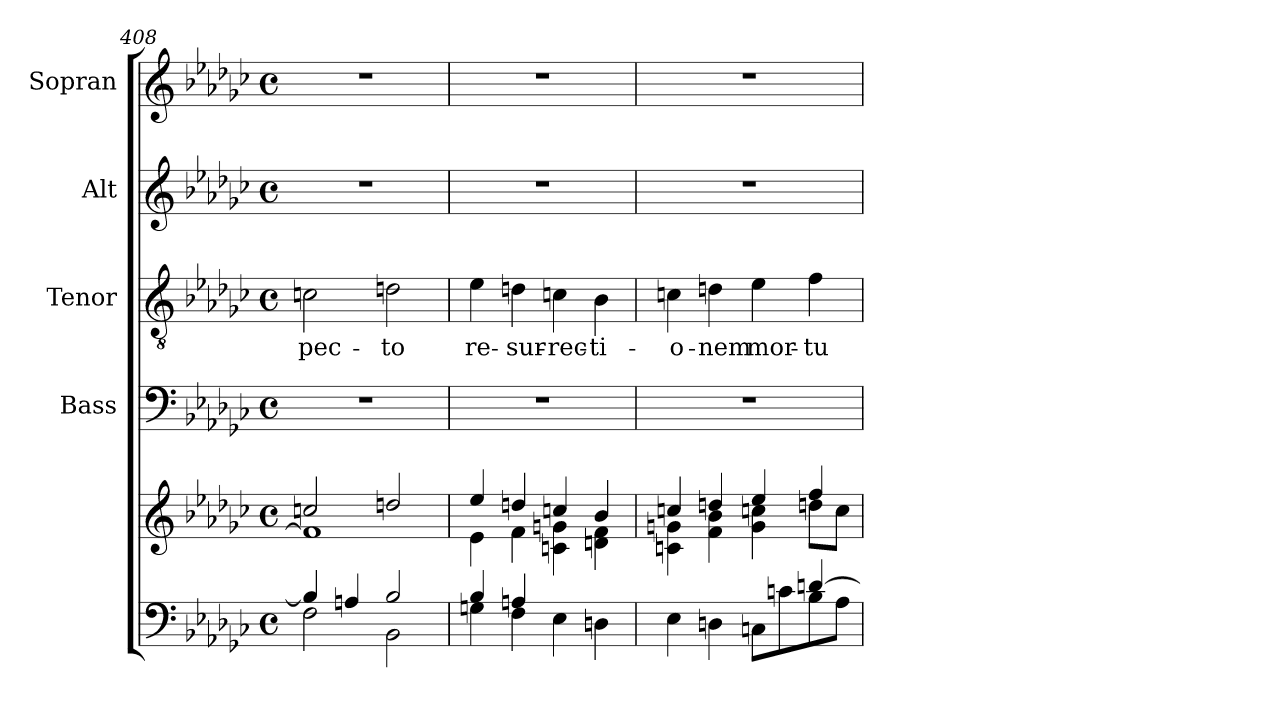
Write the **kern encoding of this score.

**kern	**kern	**kern	**kern	**text	**kern	**kern
*part5	*part5	*part4	*part3	*part3	*part2	*part1
*staff6	*staff5	*staff4	*staff3	*staff3	*staff2	*staff1
*	*	*I"Bass	*I"Tenor	*	*I"Alt	*I"Sopran
*	*	*I'B.	*I'T.	*	*I'A.	*I'S.
*clefF4	*clefG2	*clefF4	*clefGv2	*	*clefG2	*clefG2
*k[b-e-a-d-g-c-]	*k[b-e-a-d-g-c-]	*k[b-e-a-d-g-c-]	*k[b-e-a-d-g-c-]	*	*k[b-e-a-d-g-c-]	*k[b-e-a-d-g-c-]
*G-:	*G-:	*G-:	*G-:	*	*G-:	*G-:
*M4/4	*M4/4	*M4/4	*M4/4	*	*M4/4	*M4/4
*met(c)	*met(c)	*met(c)	*met(c)	*	*met(c)	*met(c)
=408	=408	=408	=408	=408	=408	=408
*^	*^	*	*	*	*	*
!	!	!	!	!	!	!LO:LY:b	!	!
4B-/]	2F\	2ccn/	1f]	1r	2cn\	-pec-	1r	1r
4An/	.	.	.	.	.	.	.	.
!	!	!	!	!	!	!LO:LY:b	!	!
2B-/	2BB-\	2ddn/	.	.	2dn\	-to	.	.
!!LO:LB:g=z
=409	=409	=409	=409	=409	=409	=409	=409	=409
!	!	!	!	!	!	!LO:LY:b	!	!
4B-/	4Gn\	4ee-/	4e-\	1r	4e-\	re-	1r	1r
!	!	!	!	!	!	!LO:LY:b	!	!
4An/	4F\	4ddn/	4f\	.	4dn\	-sur-	.	.
!	!	!	!	!	!	!LO:LY:b	!	!
2ryy	4E-\	4ccn/	4cn\ 4gn\	.	4cn\	-rec-	.	.
!	!	!	!	!	!	!LO:LY:b	!	!
.	4Dn\	4b-/	4dn\ 4f\	.	4B-\	-ti-	.	.
=410	=410	=410	=410	=410	=410	=410	=410	=410
!	!	!	!	!	!	!LO:LY:b	!	!
2.ryy	4E-\	4ccn/	4cn\ 4gn\	1r	4cn\	-o-	1r	1r
!	!	!	!	!	!	!LO:LY:b	!	!
.	4Dn\	4ddn/	4f\ 4b-\	.	4dn\	-nem	.	.
!	!	!	!	!	!	!LO:LY:b	!	!
.	8Cn\L	4ee-/	4g\ 4ccn\	.	4e-\	mor-	.	.
.	8cn\	.	.	.	.	.	.	.
!	!	!	!	!	!	!LO:LY:b	!	!
[>4dn/	8B-\	4ff/	8ddn\L	.	4f\	-tu-	.	.
.	8A-\J	.	8cc\J	.	.	.	.	.
*v	*v	*	*	*	*	*	*	*
*	*v	*v	*	*	*	*	*
=	=	=	=	=	=	=
*-	*-	*-	*-	*-	*-	*-
